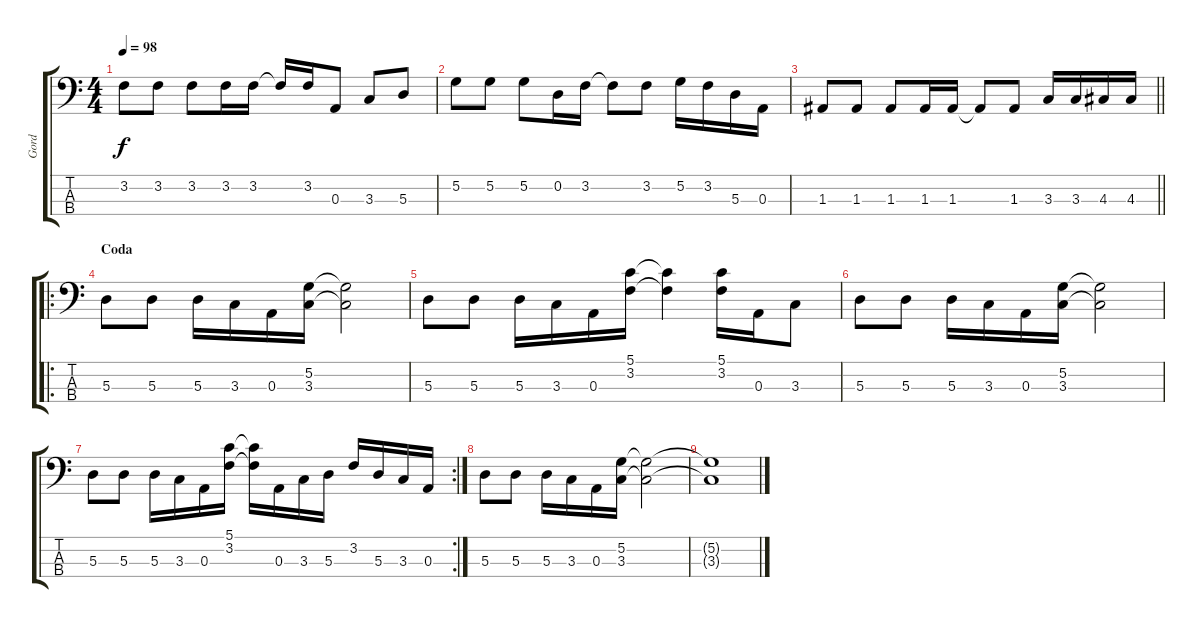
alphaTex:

\track ("Gord" "Gord") {instrument electricbasspick}
\staff {score tabs}
\tuning (G2 D2 A1 E1) {hide}
\ts (4 4)
\tempo 98
\clef f4
\ks c
3.2.8{dy f} 3.2.8 3.2.8 3.2.16 3.2.16 3.2{t}.16 3.2.16 0.3.8 3.3.8 5.3.8 |
5.2.8 5.2.8 5.2.8 0.2.16 3.2.16 3.2{t}.8 3.2.8 5.2.16 3.2.16 5.3.16 0.3.16 |
\barLineRight lightlight
1.3.8 1.3.8 1.3.8 1.3.16 1.3.16 1.3{t}.8 1.3.8 3.3.16 3.3.16 4.3.16 4.3.16 |
\ro
\section ("" "Coda")
5.3.8 5.3.8 5.3.16 3.3.16 0.3.16 (5.2 3.3).16 (5.2{t} 3.3{t}).2 |
5.3.8 5.3.8 5.3.16 3.3.16 0.3.16 (5.1 3.2).16 (5.1{t} 3.2{t}).4 (5.1 3.2).16 0.3.16 3.3.8 |
5.3.8 5.3.8 5.3.16 3.3.16 0.3.16 (5.2 3.3).16 (5.2{t} 3.3{t}).2 |
\rc 2
5.3.8 5.3.8 5.3.16 3.3.16 0.3.16 (5.1 3.2).16 (5.1{t} 3.2{t}).16 0.3.16 3.3.16 5.3.16 3.2.16 5.3.16 3.3.16 0.3.16 |
5.3.8 5.3.8 5.3.16 3.3.16 0.3.16 (5.2 3.3).16 (5.2{t} 3.3{t}).2 |
(5.2{t} 3.3{t}).1
